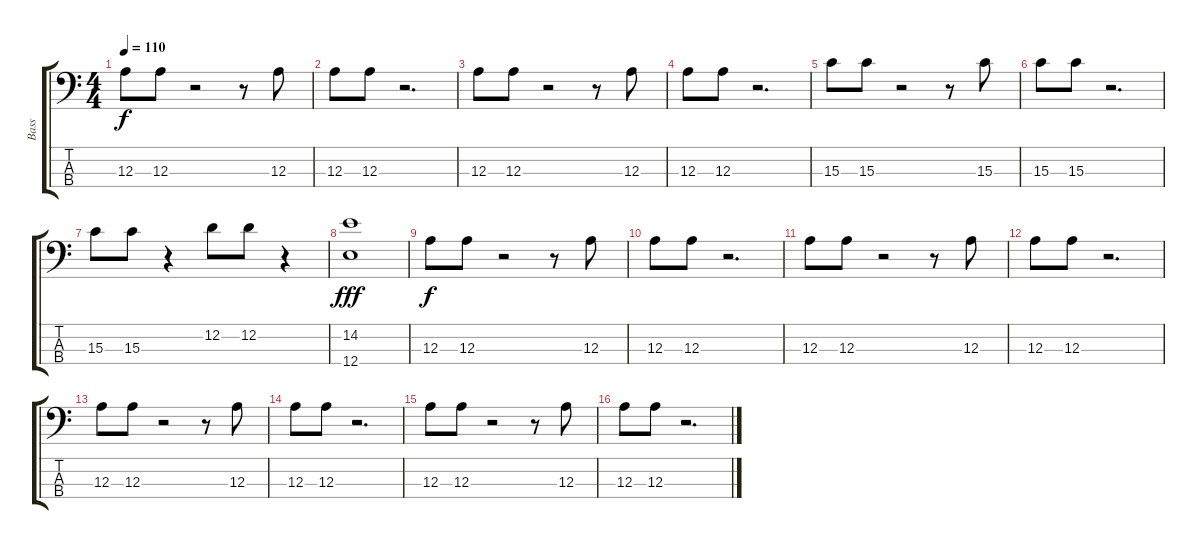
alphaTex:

\track ("Bass" "Bass") {instrument acousticbass}
\staff {score tabs}
\tuning (G2 D2 A1 E1) {hide}
\ts (4 4)
\tempo 110
\clef f4
\ks c
12.3.8{dy f} 12.3.8 r.2 r.8 12.3.8 |
12.3.8 12.3.8 r.2{d} |
12.3.8 12.3.8 r.2 r.8 12.3.8 |
12.3.8 12.3.8 r.2{d} |
15.3.8 15.3.8 r.2 r.8 15.3.8 |
15.3.8 15.3.8 r.2{d} |
15.3.8 15.3.8 r.4 12.2.8 12.2.8 r.4 |
(14.2 12.4).1{dy fff} |
12.3.8{dy f} 12.3.8 r.2 r.8 12.3.8 |
12.3.8 12.3.8 r.2{d} |
12.3.8 12.3.8 r.2 r.8 12.3.8 |
12.3.8 12.3.8 r.2{d} |
12.3.8 12.3.8 r.2 r.8 12.3.8 |
12.3.8 12.3.8 r.2{d} |
12.3.8 12.3.8 r.2 r.8 12.3.8 |
12.3.8 12.3.8 r.2{d}
